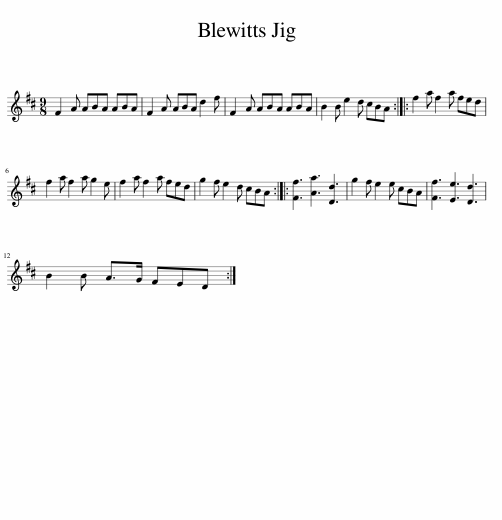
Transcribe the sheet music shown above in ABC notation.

X:1
L:1/8
M:9/8
I:linebreak $
K:D
V:1 treble
V:1
 F2 A ABA ABA | F2 A ABA d2 f | F2 A ABA ABA | B2 B e2 d cBA :: f2 a f2 a fed |$ %5
 f2 a f2 a g2 e | f2 a f2 a fed | g2 f e2 d cBA :: [Ff]3 [Aa]3 [Dd]3 | g2 f e2 e cBA | %10
 [Ff]3 [Ee]3 [Dd]3 |$ B2 B A>G FED :| %12
